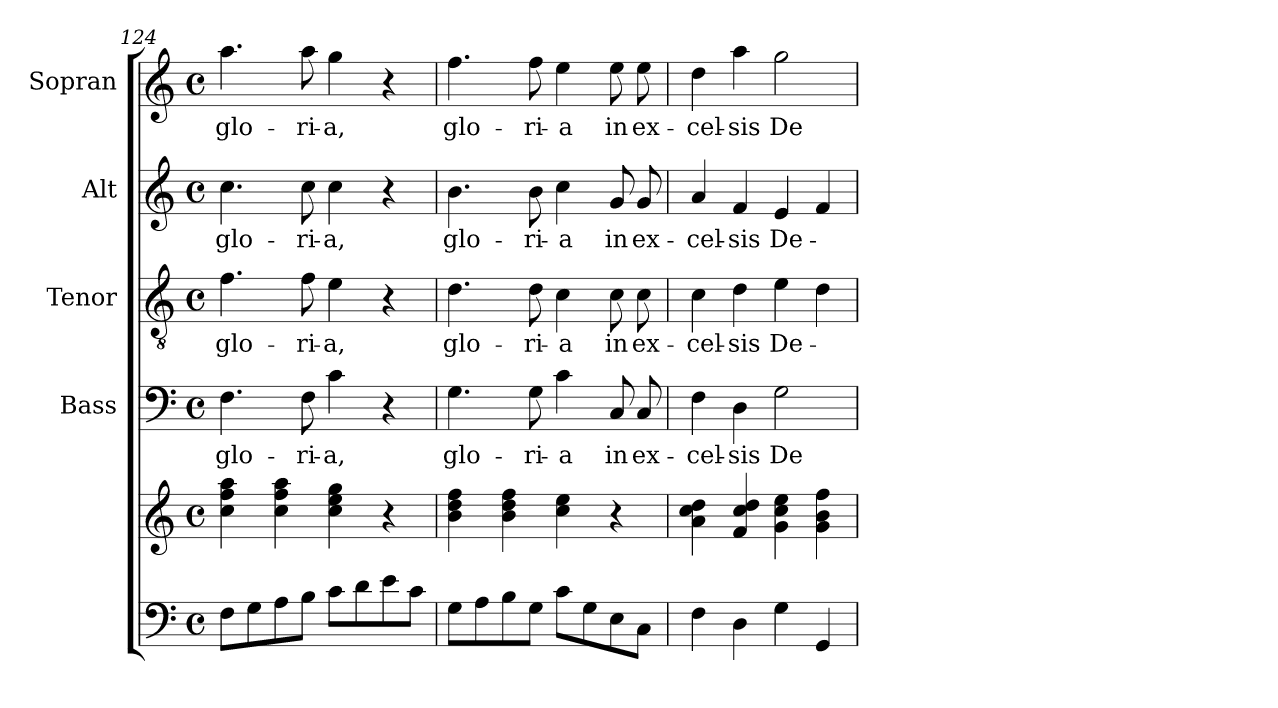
**kern	**kern	**kern	**text	**kern	**text	**kern	**text	**kern	**text
*part5	*part5	*part4	*part4	*part3	*part3	*part2	*part2	*part1	*part1
*staff6	*staff5	*staff4	*staff4	*staff3	*staff3	*staff2	*staff2	*staff1	*staff1
*	*	*I"Bass	*	*I"Tenor	*	*I"Alt	*	*I"Sopran	*
*	*	*I'B.	*	*I'T.	*	*I'A.	*	*I'S.	*
!!LO:PB:g=z
*clefF4	*clefG2	*clefF4	*	*clefGv2	*	*clefG2	*	*clefG2	*
*k[]	*k[]	*k[]	*	*k[]	*	*k[]	*	*k[]	*
*C:	*C:	*C:	*	*C:	*	*C:	*	*C:	*
*M4/4	*M4/4	*M4/4	*	*M4/4	*	*M4/4	*	*M4/4	*
*met(c)	*met(c)	*met(c)	*	*met(c)	*	*met(c)	*	*met(c)	*
=124	=124	=124	=124	=124	=124	=124	=124	=124	=124
!	!	!	!LO:LY:b	!	!LO:LY:b	!	!LO:LY:b	!	!LO:LY:b
8F\L	4cc\ 4ff\ 4aa\	4.F\	glo-	4.f\	glo-	4.cc\	glo-	4.aa\	glo-
8G\	.	.	.	.	.	.	.	.	.
8A\	4cc\ 4ff\ 4aa\	.	.	.	.	.	.	.	.
!	!	!	!LO:LY:b	!	!LO:LY:b	!	!LO:LY:b	!	!LO:LY:b
8B\J	.	8F\	-ri-	8f\	-ri-	8cc\	-ri-	8aa\	-ri-
!	!	!	!LO:LY:b	!	!LO:LY:b	!	!LO:LY:b	!	!LO:LY:b
8c\L	4cc\ 4ee\ 4gg\	4c\	-a,	4e\	-a,	4cc\	-a,	4gg\	-a,
8d\	.	.	.	.	.	.	.	.	.
8e\	4r	4r	.	4r	.	4r	.	4r	.
8c\J	.	.	.	.	.	.	.	.	.
=125	=125	=125	=125	=125	=125	=125	=125	=125	=125
!	!	!	!LO:LY:b	!	!LO:LY:b	!	!LO:LY:b	!	!LO:LY:b
8G\L	4b\ 4dd\ 4ff\	4.G\	glo-	4.d\	glo-	4.b\	glo-	4.ff\	glo-
8A\	.	.	.	.	.	.	.	.	.
8B\	4b\ 4dd\ 4ff\	.	.	.	.	.	.	.	.
!	!	!	!LO:LY:b	!	!LO:LY:b	!	!LO:LY:b	!	!LO:LY:b
8G\J	.	8G\	-ri-	8d\	-ri-	8b\	-ri-	8ff\	-ri-
!	!	!	!LO:LY:b	!	!LO:LY:b	!	!LO:LY:b	!	!LO:LY:b
8c\L	4cc\ 4ee\	4c\	-a	4c\	-a	4cc\	-a	4ee\	-a
8G\	.	.	.	.	.	.	.	.	.
!	!	!	!LO:LY:b	!	!LO:LY:b	!	!LO:LY:b	!	!LO:LY:b
8E\	4r	8C/	in	8c\	in	8g/	in	8ee\	in
!	!	!	!LO:LY:b	!	!LO:LY:b	!	!LO:LY:b	!	!LO:LY:b
8C\J	.	8C/	ex-	8c\	ex-	8g/	ex-	8ee\	ex-
=126	=126	=126	=126	=126	=126	=126	=126	=126	=126
!	!	!	!LO:LY:b	!	!LO:LY:b	!	!LO:LY:b	!	!LO:LY:b
4F\	4a\ 4cc\ 4dd\	4F\	-cel-	4c\	-cel-	4a/	-cel-	4dd\	-cel-
!	!	!	!LO:LY:b	!	!LO:LY:b	!	!LO:LY:b	!	!LO:LY:b
4D\	4f/ 4cc/ 4dd/	4D\	-sis	4d\	-sis	4f/	-sis	4aa\	-sis
!	!	!	!LO:LY:b	!	!LO:LY:b	!	!LO:LY:b	!	!LO:LY:b
4G\	4g\ 4cc\ 4ee\	2G\	De-	4e\	De-	4e/	De-	2gg\	De-
4GG/	4g\ 4b\ 4ff\	.	.	4d\	.	4f/	.	.	.
=	=	=	=	=	=	=	=	=	=
*-	*-	*-	*-	*-	*-	*-	*-	*-	*-
